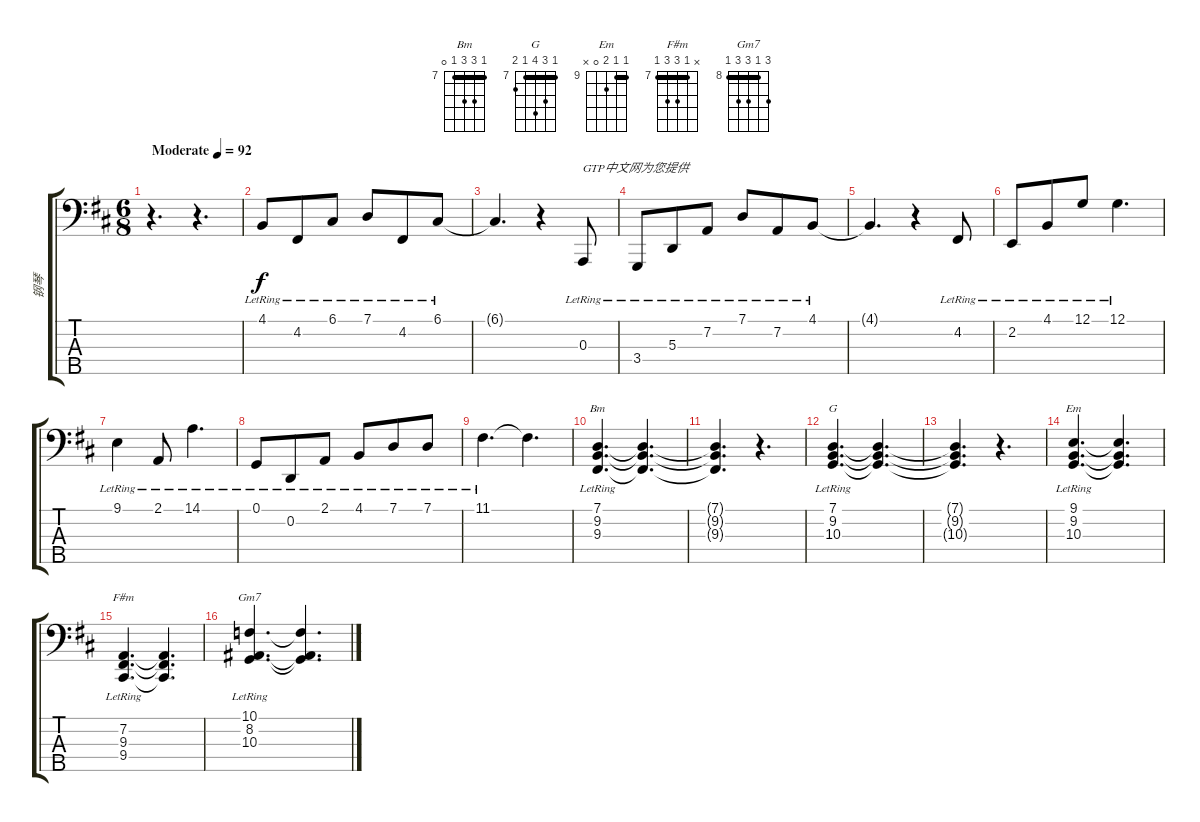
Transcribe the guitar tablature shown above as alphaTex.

\track ("钢琴" "钢琴") {instrument electricgrandpiano}
\staff {score tabs}
\tuning (G2 D2 A1 E1 B0) {hide}
\chord ("Bm" 7 9 9 7 0) {firstfret 7 barre 7}
\chord ("G" 7 9 10 7 8) {firstfret 7 barre 7}
\chord ("Em" 9 9 10 0 x) {firstfret 9 barre 9}
\chord ("F#m" x 7 9 9 7) {firstfret 7 barre 7}
\chord ("Gm7" 10 8 10 10 8) {firstfret 8 barre 8}
\ts (6 8)
\tempo (92 "Moderate")
\clef f4
\ks d
r.4{d dy f instrument electricgrandpiano} r.4{d} |
4.1{lr}.8 4.2{lr}.8 6.1{lr}.8 7.1{lr}.8 4.2{lr}.8 6.1{lr}.8 |
6.1{t}.4{d} r.4 0.3{lr}.8{txt "GTP中文网为您提供"} |
3.4{lr}.8 5.3{lr}.8 7.2{lr}.8 7.1{lr}.8 7.2{lr}.8 4.1{lr}.8 |
4.1{t}.4{d} r.4 4.2{lr}.8 |
2.2{lr}.8 4.1{lr}.8 12.1{lr}.8 12.1{lr}.4{d} |
9.1{lr}.4 2.1{lr}.8 14.1{lr}.4{d} |
0.1{lr}.8 0.2{lr}.8 2.1{lr}.8 4.1{lr}.8 7.1{lr}.8 7.1{lr}.8 |
11.1{lr}.4{d} 11.1{t}.4{d} |
(7.1{lr} 9.2{lr} 9.3{lr}).4{d ch "Bm"} (7.1{t} 9.2{t} 9.3{t}).4{d} |
(7.1{t} 9.2{t} 9.3{t}).4{d} r.4{d} |
(7.1{lr} 9.2{lr} 10.3{lr}).4{d ch "G"} (7.1{t} 9.2{t} 10.3{t}).4{d} |
(7.1{t} 9.2{t} 10.3{t}).4{d} r.4{d} |
(9.1{lr} 9.2{lr} 10.3{lr}).4{d ch "Em"} (9.1{t} 9.2{t} 10.3{t}).4{d} |
(7.2{lr} 9.3{lr} 9.4{lr}).4{d ch "F#m"} (7.2{t} 9.3{t} 9.4{t}).4{d} |
(10.1{lr} 8.2{lr} 10.3{lr}).4{d ch "Gm7"} (10.1{t} 8.2{t} 10.3{t}).4{d}
